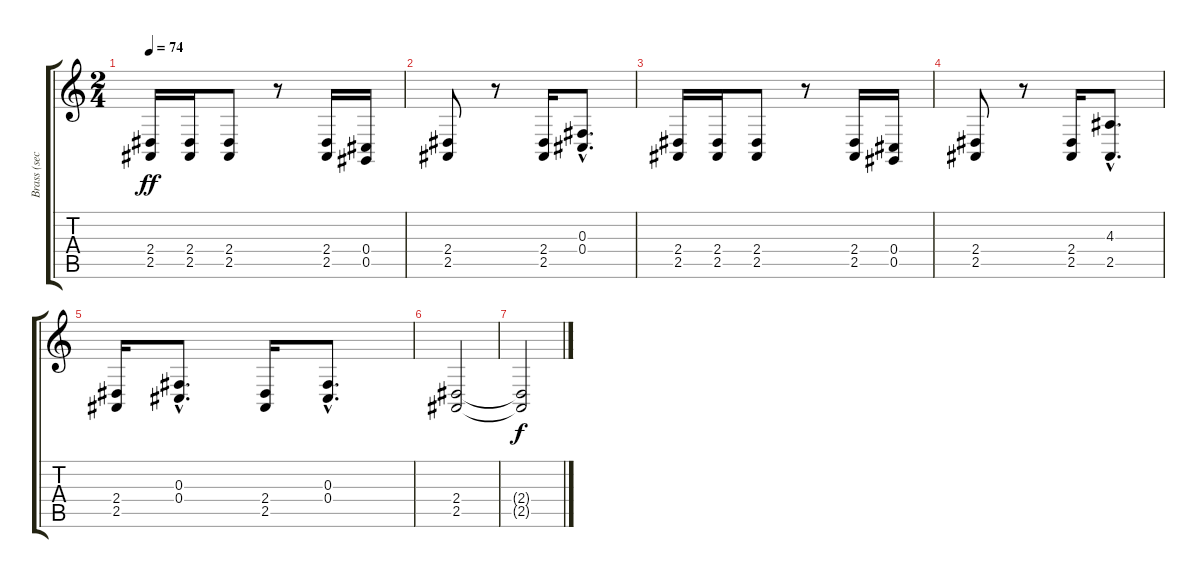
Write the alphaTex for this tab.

\track ("Brass (section)" "Brass (sec") {instrument brasssection}
\staff {score tabs}
\tuning (Eb4 Bb3 Gb3 Db3 Ab2 Eb2) {hide}
\ts (2 4)
\tempo 74
\clef g2
\ks c
(2.4 2.5).16{dy ff} (2.4 2.5).16 (2.4 2.5).8 r.8 (2.4 2.5).16 (0.4 0.5).16 |
(2.4 2.5).8 r.8 (2.4 2.5).16 (0.3{hac} 0.4{hac}).8{d} |
(2.4 2.5).16 (2.4 2.5).16 (2.4 2.5).8 r.8 (2.4 2.5).16 (0.4 0.5).16 |
(2.4 2.5).8 r.8 (2.4 2.5).16 (4.3{hac} 2.5{hac}).8{d} |
(2.4 2.5).16 (0.3{hac} 0.4{hac}).8{d} (2.4 2.5).16 (0.3{hac} 0.4{hac}).8{d} |
(2.4 2.5).2 |
(2.4{t} 2.5{t}).2{dy f}
